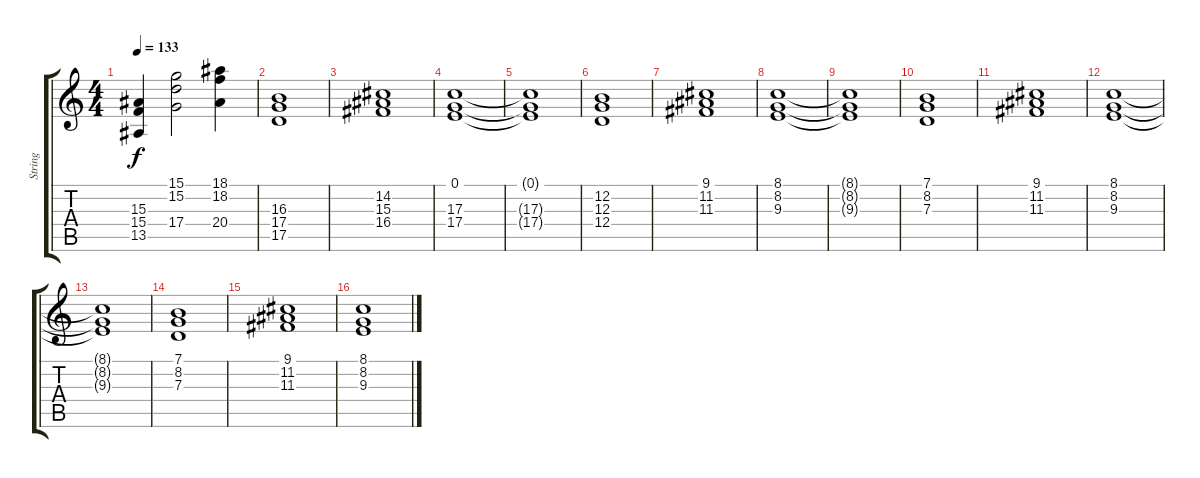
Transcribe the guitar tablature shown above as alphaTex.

\track ("String" "String") {instrument stringensemble1}
\staff {score tabs}
\tuning (E4 B3 G3 D3 A2 E2) {hide}
\ts (4 4)
\tempo 133
\clef g2
\ks c
(15.3 15.4 13.5).4{dy f} (15.1 15.2 17.4).2 (18.1 18.2 20.4).4 |
(16.3 17.4 17.5).1 |
(14.2 15.3 16.4).1 |
(0.1 17.3 17.4).1 |
(0.1{t} 17.3{t} 17.4{t}).1 |
(12.2 12.3 12.4).1 |
(9.1 11.2 11.3).1 |
(8.1 8.2 9.3).1 |
(8.1{t} 8.2{t} 9.3{t}).1 |
(7.1 8.2 7.3).1 |
(9.1 11.2 11.3).1 |
(8.1 8.2 9.3).1 |
(8.1{t} 8.2{t} 9.3{t}).1 |
(7.1 8.2 7.3).1 |
(9.1 11.2 11.3).1 |
(8.1 8.2 9.3).1
